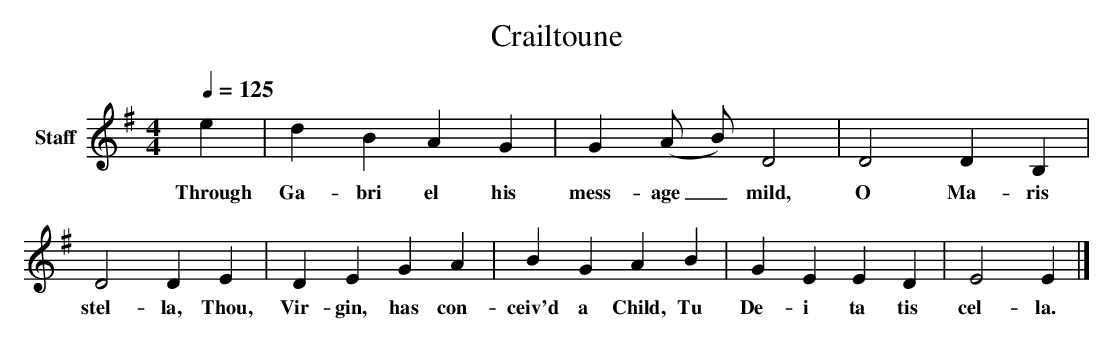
X:1
T: Crailtoune
L: 1/4
M: 4/4
Q: 1/4=125
V: P1 name="Staff"
K: G
[V: P1]  e | d B A G | G (A/ B/) D2 | D2 D B, | D2 D E | D E G A | B G A B | G E E D | E2 E|]
w: Through Ga- bri el his mess- age_ mild, O Ma- ris stel- la, Thou, Vir- gin, has con- ceiv'd a Child, Tu De- i ta tis cel- la.
